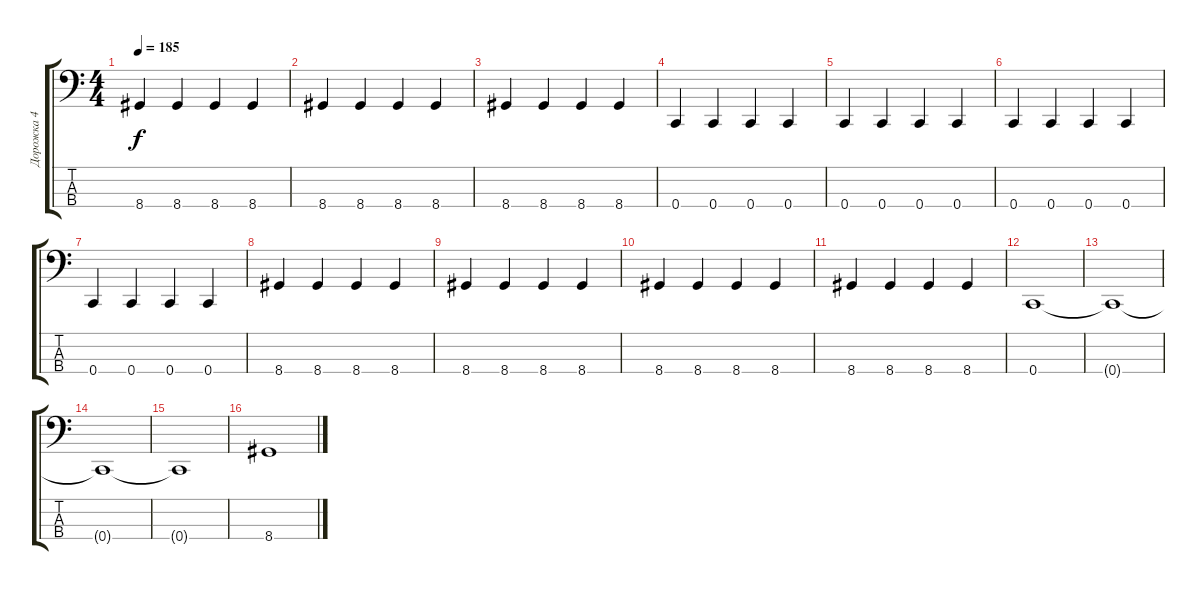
\track ("Дорожка 4" "Дорожка 4") {instrument electricbassfinger}
\staff {score tabs}
\tuning (F2 C2 G1 C1) {hide}
\ts (4 4)
\tempo 185
\clef f4
\ks c
8.4.4{dy f} 8.4.4 8.4.4 8.4.4 |
8.4.4 8.4.4 8.4.4 8.4.4 |
8.4.4 8.4.4 8.4.4 8.4.4 |
0.4.4 0.4.4 0.4.4 0.4.4 |
0.4.4 0.4.4 0.4.4 0.4.4 |
0.4.4 0.4.4 0.4.4 0.4.4 |
0.4.4 0.4.4 0.4.4 0.4.4 |
8.4.4 8.4.4 8.4.4 8.4.4 |
8.4.4 8.4.4 8.4.4 8.4.4 |
8.4.4 8.4.4 8.4.4 8.4.4 |
8.4.4 8.4.4 8.4.4 8.4.4 |
0.4.1 |
0.4{t}.1 |
0.4{t}.1 |
0.4{t}.1 |
8.4.1
